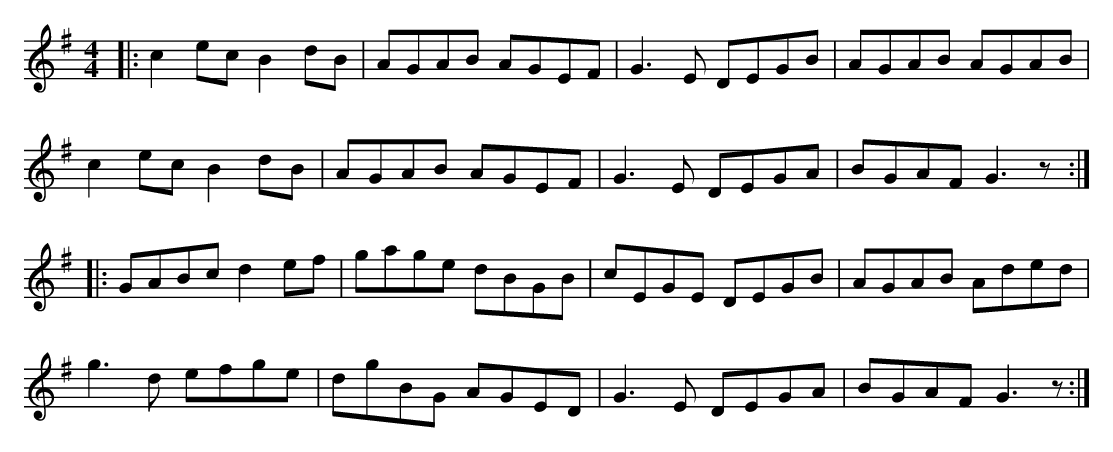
X:1
M:4/4
K:G
|:c2ec B2dB|AGAB AGEF|G3E DEGB|AGAB AGAB|
c2ec B2dB|AGAB AGEF|G3E DEGA|BGAF G3z:|
|:GABc d2ef|gage dBGB|cEGE DEGB|AGAB Aded|
g3d efge|dgBG AGED|G3E DEGA|BGAF G3z:|
